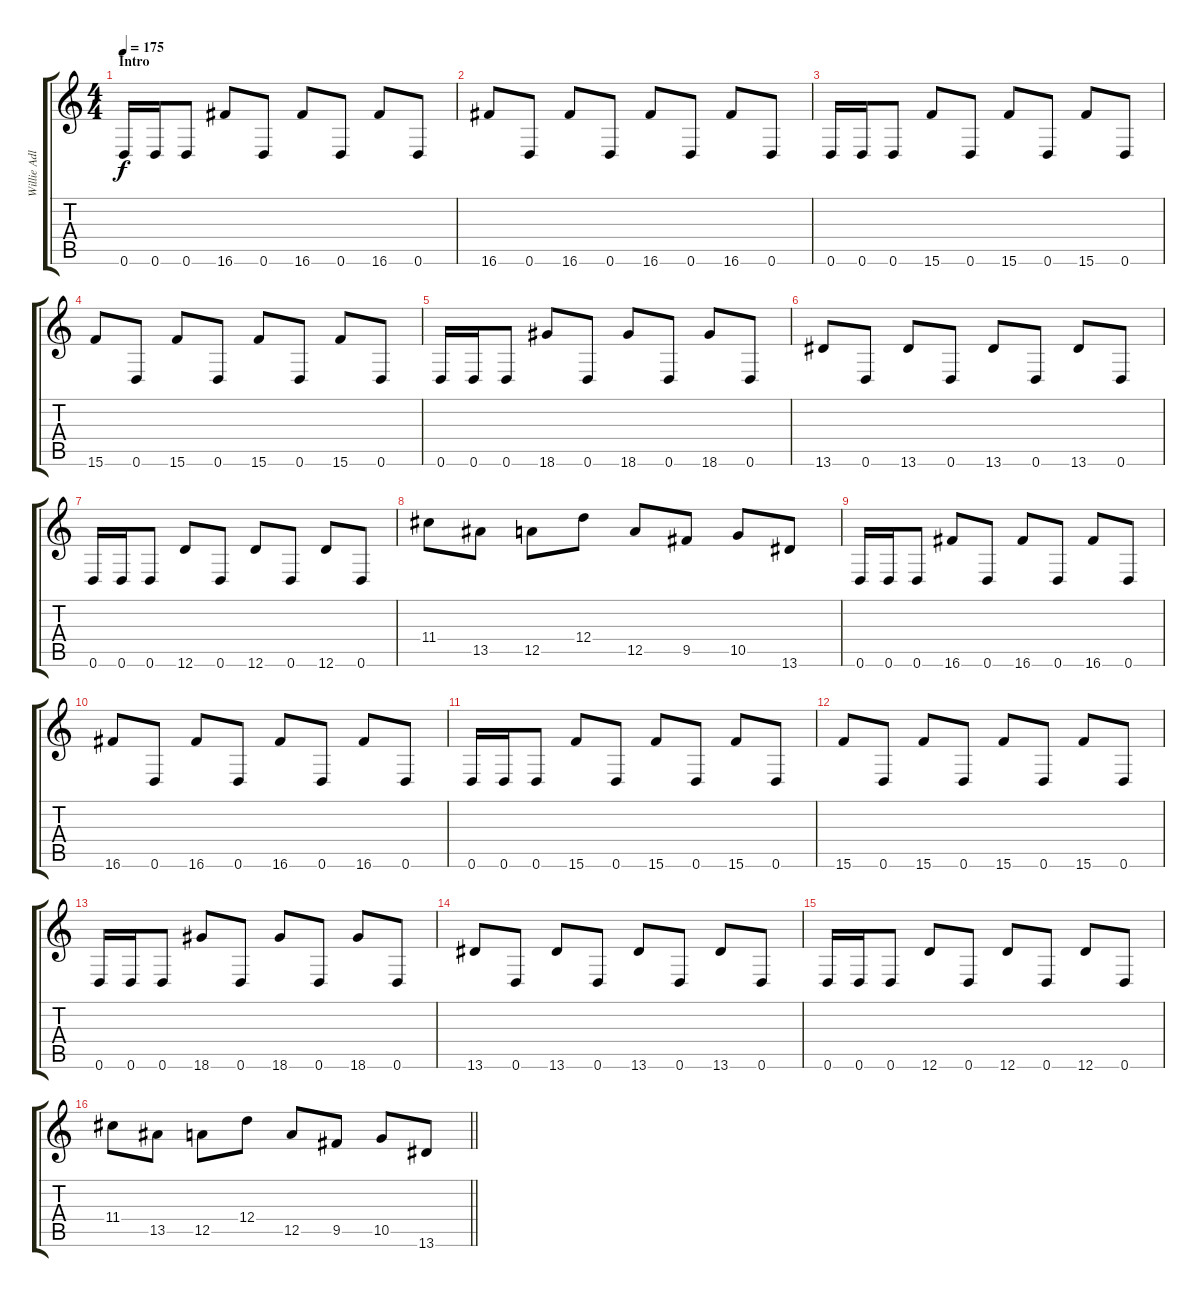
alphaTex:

\track ("Willie Adler" "Willie Adl") {instrument distortionguitar}
\staff {score tabs}
\tuning (E4 B3 G3 D3 A2 D2) {hide}
\ts (4 4)
\section ("" "Intro")
\tempo 175
\clef g2
\ks c
0.6.16{dy f instrument distortionguitar} 0.6.16 0.6.8 16.6.8 0.6.8 16.6.8 0.6.8 16.6.8 0.6.8 |
16.6.8 0.6.8 16.6.8 0.6.8 16.6.8 0.6.8 16.6.8 0.6.8 |
0.6.16 0.6.16 0.6.8 15.6.8 0.6.8 15.6.8 0.6.8 15.6.8 0.6.8 |
15.6.8 0.6.8 15.6.8 0.6.8 15.6.8 0.6.8 15.6.8 0.6.8 |
0.6.16 0.6.16 0.6.8 18.6.8 0.6.8 18.6.8 0.6.8 18.6.8 0.6.8 |
13.6.8 0.6.8 13.6.8 0.6.8 13.6.8 0.6.8 13.6.8 0.6.8 |
0.6.16 0.6.16 0.6.8 12.6.8 0.6.8 12.6.8 0.6.8 12.6.8 0.6.8 |
11.4.8 13.5.8 12.5.8 12.4.8 12.5.8 9.5.8 10.5.8 13.6.8 |
0.6.16 0.6.16 0.6.8 16.6.8 0.6.8 16.6.8 0.6.8 16.6.8 0.6.8 |
16.6.8 0.6.8 16.6.8 0.6.8 16.6.8 0.6.8 16.6.8 0.6.8 |
0.6.16 0.6.16 0.6.8 15.6.8 0.6.8 15.6.8 0.6.8 15.6.8 0.6.8 |
15.6.8 0.6.8 15.6.8 0.6.8 15.6.8 0.6.8 15.6.8 0.6.8 |
0.6.16 0.6.16 0.6.8 18.6.8 0.6.8 18.6.8 0.6.8 18.6.8 0.6.8 |
13.6.8 0.6.8 13.6.8 0.6.8 13.6.8 0.6.8 13.6.8 0.6.8 |
0.6.16 0.6.16 0.6.8 12.6.8 0.6.8 12.6.8 0.6.8 12.6.8 0.6.8 |
\barLineRight lightlight
11.4.8 13.5.8 12.5.8 12.4.8 12.5.8 9.5.8 10.5.8 13.6.8
